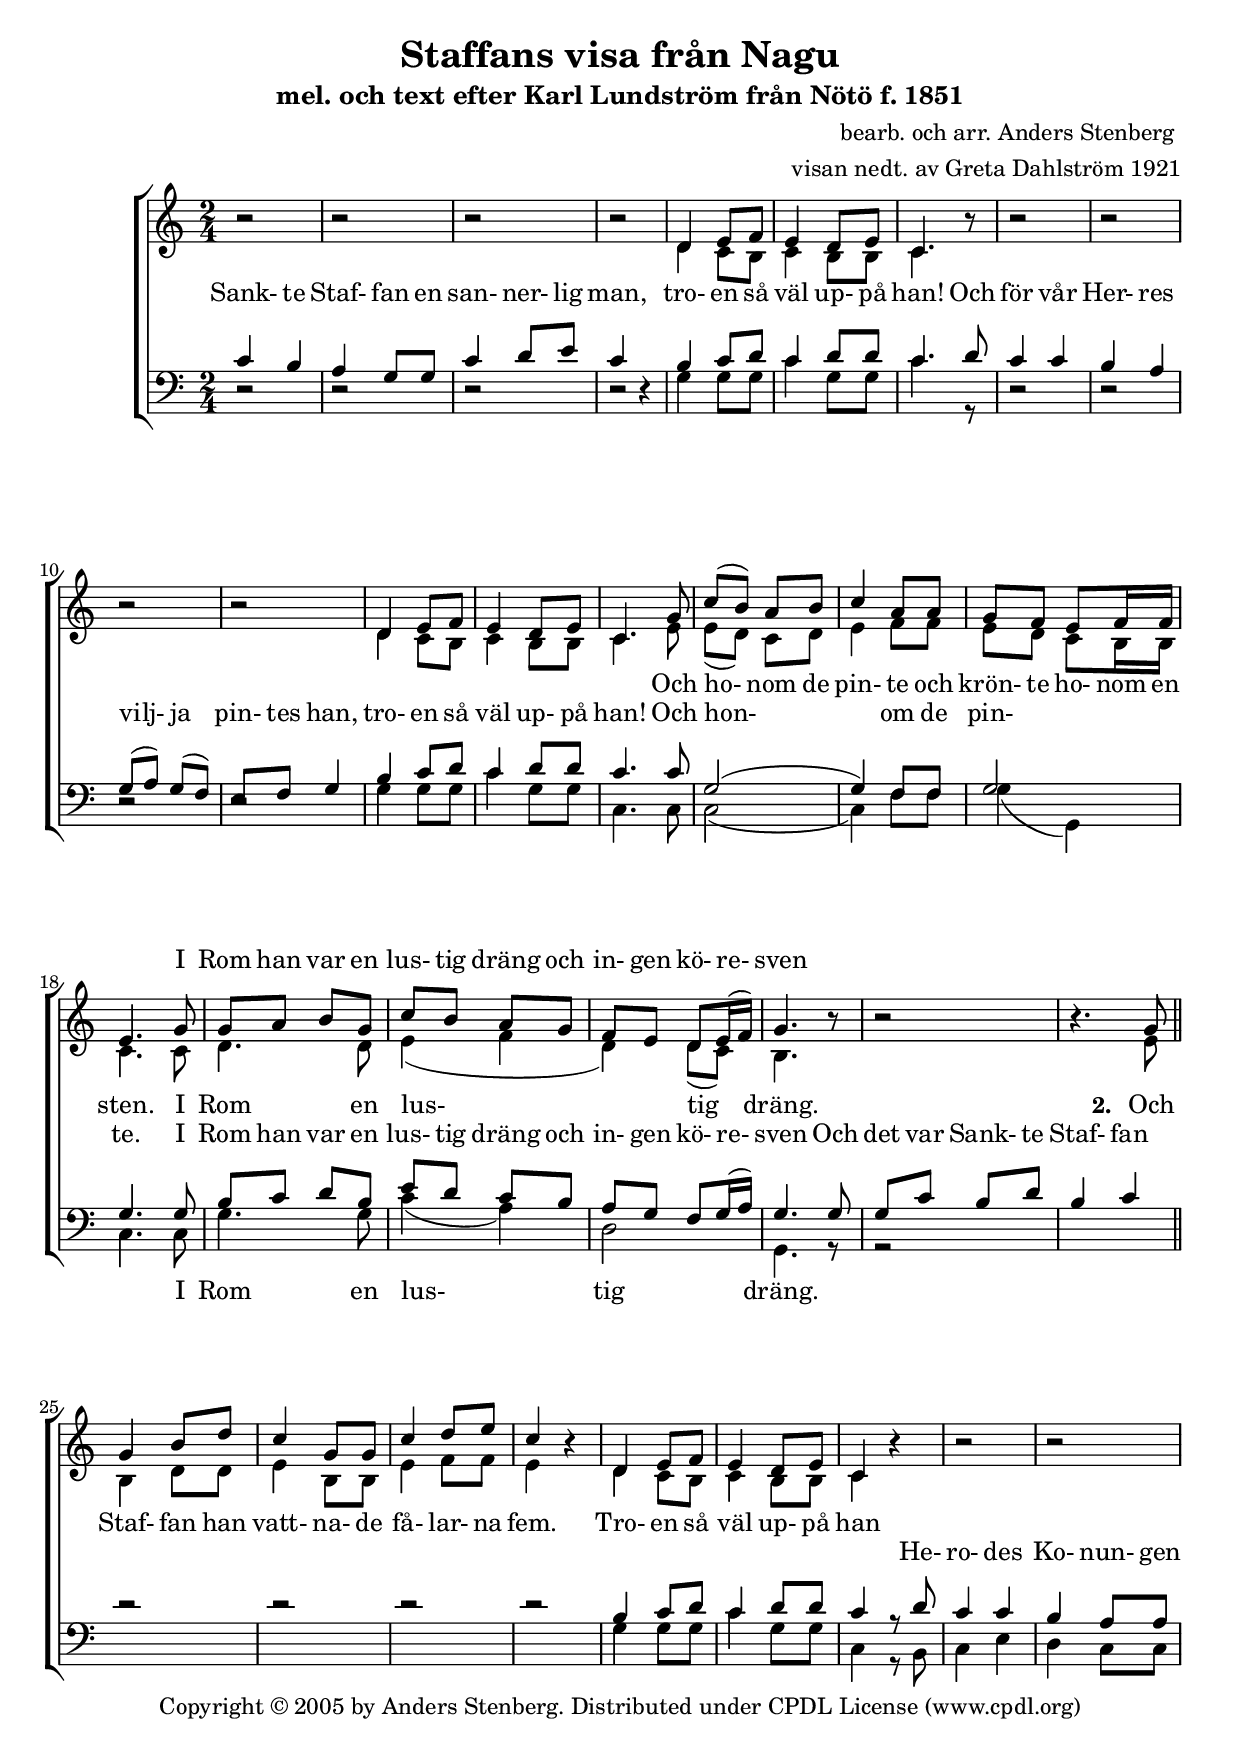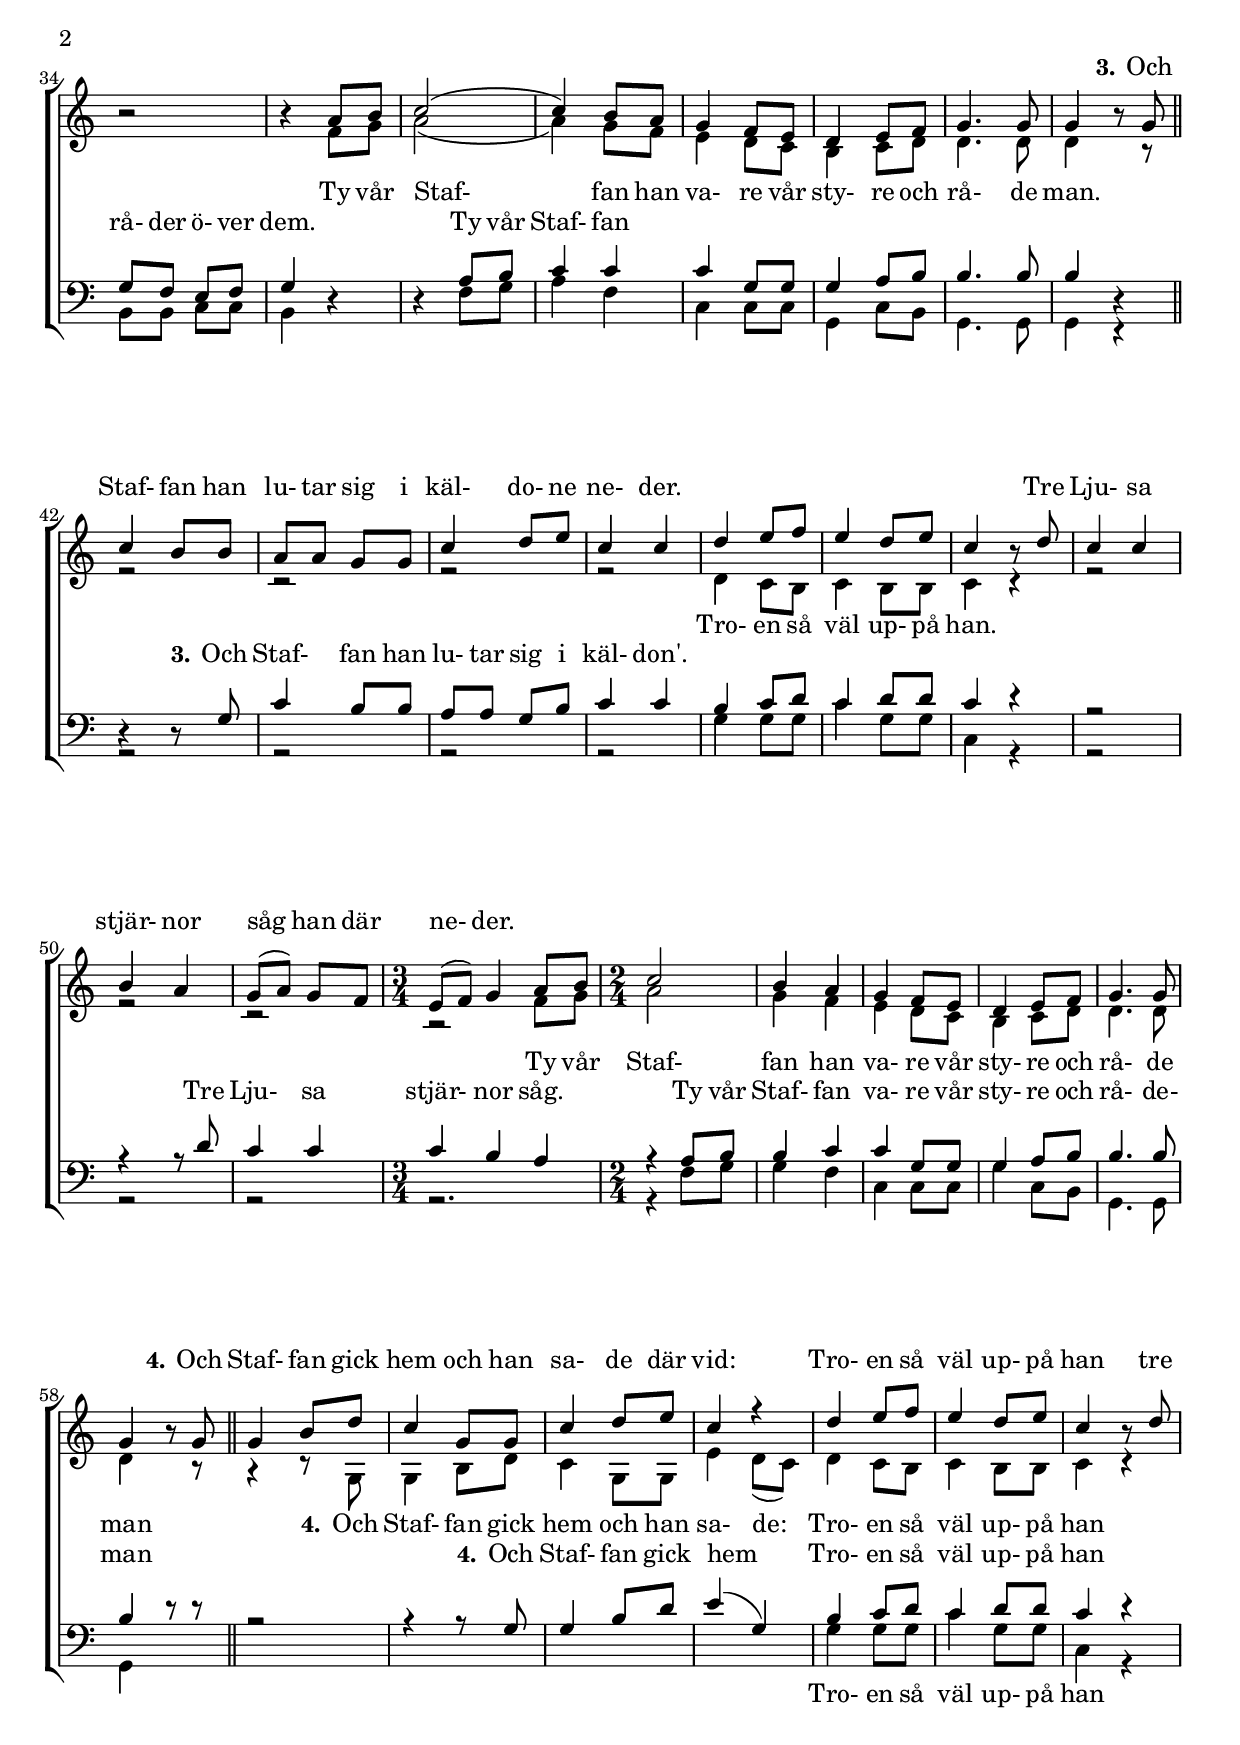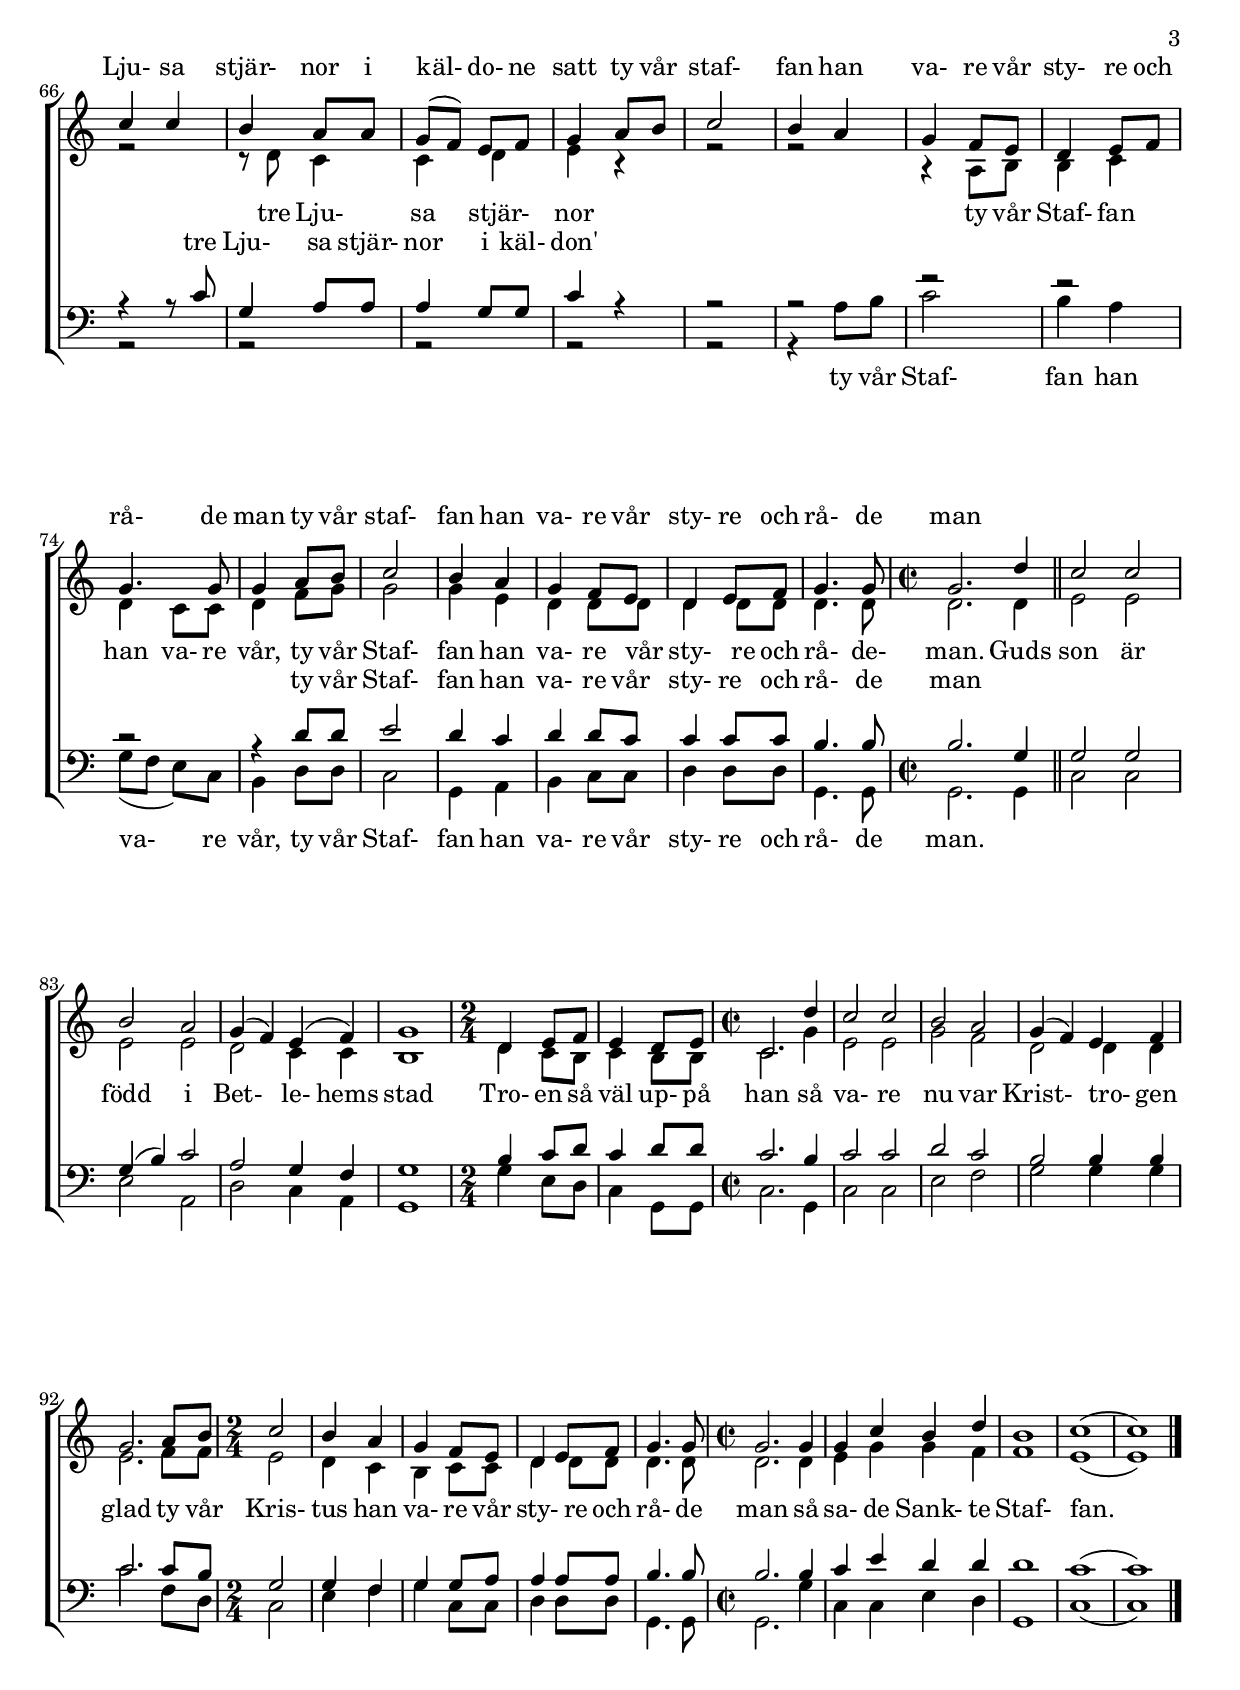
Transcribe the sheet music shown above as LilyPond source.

     \version "2.6.4"
     \paper {
	raggedbottom = ##t
	raggedlastbotto = ##t
     }
     \header { 
    filename = "Staffen.ly"
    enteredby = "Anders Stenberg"
    title =  "Staffans visa från Nagu" 
    subtitle = "mel. och text efter Karl Lundström från Nötö f. 1851"
    composer =" bearb. och arr. Anders Stenberg "
    arranger = "visan nedt. av Greta Dahlström 1921"
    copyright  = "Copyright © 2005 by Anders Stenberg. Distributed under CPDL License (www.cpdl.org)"

}
     global = {
        \key c \major
        \time 2/4
     }
     
     sopMusic = \relative c'' {
	     
	     \set Staff.midiInstrument = "Choir aahs"
	     
        b2\rest | b2\rest | b2\rest | b2\rest |%4
	
	d,4 e8 f | e4 d8 e | c4. b'8\rest |%7
	
	b2\rest | b2\rest | b2\rest | b2\rest |%11
	
	d,4 e8 f | e4 d8 e | c4. g'8 |%14
	   
	c( b) a b | c4 a8 a | g f e f16 f | e4. g8 |%18
	
	g a b g | c b a g | f e d e16( f) | g4. b8\rest |%22
	
	b2\rest | b4.\rest g8 \bar "||" %24
	
	g4 b8 d | c4 g8 g | c4 d8 e |%27
	
	c4 b4\rest | d,4 e8 f | e4 d8 e | c4 b'4\rest  |%31
    
	b2\rest | b2\rest | b2\rest |  b4\rest a8 b |%35
    
	c2( | c4) b8 a | g4 f8 e | d4 e8 f | %39
   
	g4. g8 |  g4 b8\rest g 8 \bar "||" %41

    c4 b8 b | a a g  g | c4 d8 e | c4 c |%45

    d4 e8 f | e4 d8 e | c4 b8\rest d8 | c4 c |%49

    b a | g8( a) g f | \time 3/4 e( f) g4  a8 b  |\time 2/4 c2 |%53

     b4 a | g f8 e | d4 e8 f | g4. g8 |%57

      g4 b8\rest g8 \bar "||"| g4 b8 d |
%60
    c4 g8 g | c4 d8 e | c4 r4 | d4 e8 f |
%64
     e4 d8 e | c4 b8\rest d8 | c4 c | b a8 a |
%68
    g( f) e f | g4 a8 b | c2 | b4 a | 
%72
    g f8 e | d4 e8 f  | g4. g8 | g4 a8 b |
%76
    c2 | b4 a | g f8 e | d4 e8 f |
%80
    g4. g8 | \time 2/2 g2. d'4 \bar "||"

     c2  c | b  a | 

    g4( f)  e( f) | g1 |
    
    \time 2/4

    d4 e8 f | e4 d8 e |\time 2/2 c2.   d'4 |

    c2 c | b a | g4( f) e f) |  g2. a8 b |

    \time 2/4 c2 | b4 a | g f8 e | d4 e8 f | 

    g4. g8 | \time 2/2 g2. g4 | g c b d | b1 |  

    c( |c) \bar "|."   
     }
     sopWords = \lyricmode {
	     
	     "" "" "" "" "" "" ""
	     
	     "" "" "" "" "" "" ""
	     
        "" "" "" "" "" "" "" "" "" "" "" "" "" I

	Rom han var en  lus- tig dräng och  in- gen kö- re-  sven     
       
	"" "" "" "" "" "" "" "" "" ""
	
	"" "" "" "" "" "" "" "" "" ""
	
	"" "" "" "" "" "" "" "" "" ""
	
	"" ""
	
	\set stanza = " 3." Och

	Staf- fan han  lu- tar sig i  käl- do- ne ne- der.

	"" "" "" "" "" "" "" Tre Lju- sa 


	stjär- nor såg han där  ne- der.  
	
	"" "" "" "" "" "" "" "" "" ""
	
	"" "" "" ""
	
	\set stanza = " 4."
	
	 Och Staf- fan gick |hem och han  sa- de där  vid:
    
    Tro- en så  väl up- på  han tre Lju- sa  stjär- nor i käl- do- ne  satt

    ty vår  staf- fan han  va- re vår  sty- re och rå- de 
    
    man ty vår  staf- fan han  va- re vår  sty- re och  rå- de man

   
     }
     
     altoMusic = \relative c' {
	     
	     \set Staff.midiInstrument = "Choir aahs"
	     
	     s2 | s2 | s2 | s2 |%4
	
       d4 c8 b | c4 b8 b | c4. s8 |%7 
       
       s2 | s2 | s2 | s2 |%11
       
       d4 c8 b | c4 b8 b | c4. e8 |%14
       
       e( d) c d | e4 f8 f | e d c8 b16 b | c4. c8 |%18
       
       d4. d8 | e4( f | d) d8( c) | b4. s8 | s2 | s4 s8 e8 |%24 
       
       b4 d8 d | e4 b8 b | e4 f8 f |%27
     
       e4 s4 | d4 c8 b | c4 b8 b | c4 s4  |%31
    
       s2 | s2 | s2 | s4 f8 g |%35
       
       a2( | a4) g8 f | e4 d8 c | b4 c8 d |%39
       
      d4. d8 | d4  s8   r8 | 
%42
    r2 | r2 | r2 | r2 |
%46
     d4 c8 b | c4 b8 b | c4 r4  | r2 |
%50
    r2 | r2 | r2 f8 g | a2 |
%54
    g4 f | e d8 c | b4 c8 d | d4. d8 |
%58
    d4  s8 r8 | r4 r8 g,8 |
%60
     g4 b8 d | c4 g8 g | e'4 d8( c) |  d4 c8 b |
%64
     c4 b8 b | c4 r4 | r2 |  r8 d8 c4 | 
%68
    c d  | e4 r4 | r2 | r2 |
%72
    r4 a,8 b | b4 c | d c8 c | d4 f8 g |
%76
    g2 | g4 e |  d4 d8 d | d4 d8 d | 
%80
    d4. d8 | d2.  d4 | e2   e2 | e2   e2 | d2   c4 c | b1 |
    
    d4 c8 b | c4 b8 b | c2.  g'4 | e2 e | g f | d d4 d | e2.  

    f8 f | e2 | d4 c | b c8 c | d4 d8 d | d4. d8 | d2. d4 | 
    
    e4 g g f | f1 | e1( | e)
     }
     altoWords =\lyricmode {
	     
	     "" "" "" "" "" "" ""
	     
	     "" "" "" "" "" "" ""
	     
	Och  ho- nom  de pin- te och  krön- te ho- nom en  sten.
	
	I Rom en lus- tig dräng.
	
	\set stanza = "2. " 
	
	Och  Staf- fan  han   vatt-  na-  de   få-  lar-  na  fem.
    	
	Tro- en så väl up- på  han  

	Ty vår Staf- fan han  va- re vår  sty- re och 

	rå- de man.
	
		      

    Tro- en så  väl up- på han. 
    
    Ty vår Staf- fan han va- re vår  sty-  re och rå- de 

    man 
	
    
    	\set stanza = " 4."
	
	 Och Staf- fan gick hem och han  sa- de:
    
    Tro- en så  väl up- på  han tre Lju- sa  stjär- nor

    ty vår  Staf- fan han  va- re vår, 
    
     ty vår  Staf- fan han va- re vår sty- re och rå- de- man.
     
    

    Guds son  är  född  i  Bet- le- hems  stad Tro- en så  väl up- på  han 

     så   va- re   nu var  Krist- tro- gen   glad ty vår  Kris- tus han 
    
    va- re vår  sty- re och  rå- de  man så sa- de Sank- te  Staf- fan. 

    
     }
     
     tenorMusic = \relative c' {
	     
	     \set Staff.midiInstrument = "Choir aahs"
        
	c4 b | a g8 g | c4 d8 e | c4 d,\rest |%4
	
	 b'4 c8 d | c4 d8 d | c4. d8 |%7
	 
	 c4 c | b a | g8( a) g( f) | e f g4 |%11
	 
	 b4 c8 d | c4 d8 d | c4. c8 |%14
    
	 g2( | g4) f8 f | g2 | g4. g8 |%18
    
	 b c d b | e d c b | a g f g16( a) | g4. g8 |%22
	
	g c b d | b4 c  |%24
	
	d2\rest | d2\rest | d2\rest |%27
    
	d2\rest | b4 c8 d | c4 d8 d | c4 r8 d8 |%31
    
	c4 c | b a8 a | g f e f | g4 d4\rest |%36
    
	d4\rest a'8 b | c4 c  | c g8 g  | g4 a8 b | %39
    
	b4. b8 | b4 d,4\rest |%41 

    d4\rest d8\rest g8 | c4 b8 b | a a g b |c4 c |%45 

     b4 c8 d | c4 d8 d | c4 d4\rest | r2 |%49 

    r4 r8 d8 | c4 c  | c b  a4   | r4  a8 b | %53

    b4 c | c g8 g | g4 a8 b | b4. b8 |

    b4 d8\rest d8\rest | r2 |
%60
    r4 r8 g,8 | g4 b8 d | e4( g,) |   b4 c8 d | 
%64
    c4 d8 d | c4 d4\rest | r4 r8 c8 | g4 a8 a |
%68
     a4 g8 g | c4 r4 | r2 | r2 |
%72
    r2 | r2 | r2 | r4 d8 d |
%76
     e2  | d 4 c | d d8 c | c4 c8 c | 

    b4. b8 | b2.  g4 | g2  g2 | g4( b)   c2 | a   g4 f | g1 |

    b4 c8 d | c4 d8 d | c2.   b4 | c2 c | d c | 
    
    b b4 b | c2. c8 b | g2 | g4 f | g g8 a | a4 a8 a | b4. b8 | 
    
    b2. b4 | c e d d | d1 | c( | c)   
     }
     tenorWords = \lyricmode {
               Sank- te  Staf- fan en  san- ner- lig  man, 
	       
	       tro- en så  väl up- på  han! Och
	       
	       för vår  Her- res  vilj- ja pin- tes han, 
	       
	       tro- en så  väl up- på  han! Och

	       hon- om  de pin- te. I

	       Rom han var en  lus- tig dräng och  in- gen kö- re-  sven Och 

	       det var Sank- te Staf- fan 
	       
	       "" "" "" "" "" "" ""
	       
	       He- ro- des   Ko- nun-  gen  rå- der ö- ver  dem.
	       
	       Ty vår Staf- fan   "" "" "" "" "" "" "" "" ""
	       
	       \set stanza = " 3." Och

	       Staf- fan han  lu- tar sig i  käl- don'.

	       "" "" "" "" "" "" "" 
	       
	       Tre Lju- sa stjär- nor såg.  
	       
	       Ty vår Staf- fan   va- re vår  sty-  re och rå- de- man 
	       
	       	\set stanza = " 4."
	
	 Och Staf- fan gick |hem 
    
    Tro- en så  väl up- på  han tre Lju- sa  stjär- nor i käl- don'

    ty vår  Staf- fan han  va- re vår  sty- re och rå- de 
    
    man 

   
	       
     }
     
     bassMusic = \relative c {
	     
	     \set Staff.midiInstrument = "Choir aahs"
        
	d2\rest | d2\rest | d2\rest | d2\rest |%4
	
	g4 g8 g | c4 g8 g | c4. r8 |%7
	    
	d,2\rest | d2\rest | d2\rest | d2\rest |%11
	    
	g4 g8 g | c4 g8 g | c,4. c8 |%14
    
	c2( | c4) f8 f | g4( g,) | c4. c8 | g'4. g8 | %18
    
	c4( a ) | d,2 | g,4. r8 |%22
     
	r2 | s2 |%24
	
	s2 | s2 | s2 |%27

	s2 | g'4 g8 g | c4 g8 g | c,4 r8 b8 |%31

	c4 e | d c8 c | b8 b c c | b4 s4 |%35

	s4 f'8 g | a4 f | c4 c8 c | g4 c8 b |%39

	g4. g8 | g4    r4 |%41

    	r2 | r2 | r2 | r2|%45

     g'4 g8 g | c4 g8 g | c,4 r4 | r2 | %49

    r2 | r2 | r2. | r4 f8 g |%53

    g4 f | c c8 c | g'4 c,8 b  | g4. g8 |

    g4 s8   s8 | s2 |
%60
     s2 | s2 | s2 | g'4 g8 g |
%64
     c4 g8 g | c,4 r4  | r2 | r2 |
%68
    r2 | r2 | r2 | r4 a'8 b | 
%72
    c2 | b4 a | g8( f e) c | b4 d8 d |
%76
    c2 | g4 a | b c8 c | d4 d8 d | 
%80
    g,4. g8 | g2. g4 | c2   c | e   a, |

    d   c4 a | g1 |

    g'4 e8 d | c4 g8 g | c2.  g4 |

    c2 c | e f | g g4 g | c2. f,8 d | c2 | e4 f | 
    
    g c,8 c | d4 d8 d | g,4. g8 | g2. g'4 | c, c e d| g,1 | c1( | c)
     }
     bassWords = \lyricmode {
           "" "" "" "" "" "" ""
	     
	   "" "" "" "" "" "" "" ""
	     
	"" "" "" "" ""   
	
	I Rom en lus- tig dräng. 
	
	"" "" "" "" "" "" "" "" "" ""
	
	"" "" "" "" "" "" "" "" "" ""
	
	"" "" "" "" "" "" "" "" "" ""
	
	"" "" "" "" "" "" "" "" "" ""
	
	"" "" "" "" "" "" "" "" "" ""
	
	""
	
	Tro- en så  väl up- på  han
	
	ty vår  Staf- fan han  va- re vår,   
    
	ty vår  Staf- fan han  va- re vår  sty- re och  rå- de man.
     }
     
     \score {
        \context ChoirStaff <<
           \context Lyrics = sopranos { s1 }
           \context Staff = women <<
              \context Voice =
                sopranos { \voiceOne << \global \sopMusic >> }
              \context Voice =
                altos { \voiceTwo << \global \altoMusic >> }
           >>
           \context Lyrics = altos { s1 }
           \context Lyrics = tenors { s1 }
           \context Staff = men <<
              \clef bass
              \context Voice =
                tenors { \voiceOne <<\global \tenorMusic >> }
              \context Voice =
                basses { \voiceTwo <<\global \bassMusic >> }
           >>
           \context Lyrics = basses { s1 }
           \context Lyrics = sopranos \lyricsto sopranos \sopWords
           \context Lyrics = altos \lyricsto altos \altoWords
           \context Lyrics = tenors \lyricsto tenors \tenorWords
           \context Lyrics = basses \lyricsto basses \bassWords
        >>
     
        \layout {
           \context {
              % a little smaller so lyrics
              % can be closer to the staff
              \Staff minimumVerticalExtent = #'(-3 . 3)
           }
        }
     }
     
          \score {
        \context ChoirStaff <<

           \context Staff = women <<
              \context Voice =
                sopranos { \voiceOne << \global \sopMusic >> }
              \context Voice =
                altos { \voiceTwo << \global \altoMusic >> }
           >>

           \context Staff = men <<
              \clef bass
              \context Voice =
                tenors { \voiceOne <<\global \tenorMusic >> }
              \context Voice =
                basses { \voiceTwo <<\global \bassMusic >> }
           >>
         
        >>
     
	\midi { \tempo 4 = 90 }
     }
